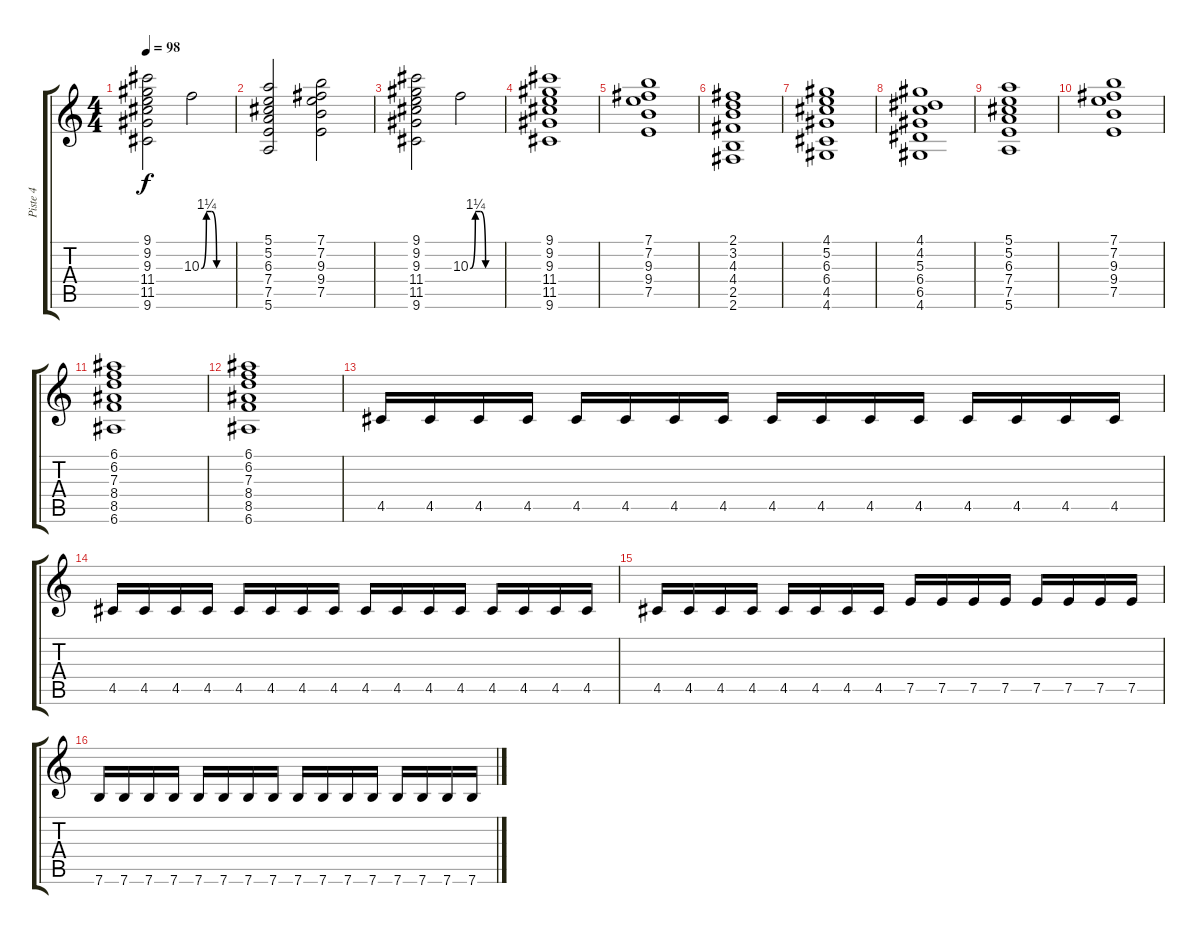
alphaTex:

\track ("Piste 4" "Piste 4") {instrument overdrivenguitar}
\staff {score tabs}
\tuning (E4 B3 G3 D3 A2 E2) {hide}
\ts (4 4)
\tempo 98
\clef g2
\ks c
(9.1 9.2 9.3 11.4 11.5 9.6).2{dy f} 10.3{be (custom 0 0 10 5 20 5 30 0 44 0 49 0 60 0)}.2 |
(5.1 5.2 6.3 7.4 7.5 5.6).2 (7.1 7.2 9.3 9.4 7.5).2 |
(9.1 9.2 9.3 11.4 11.5 9.6).2 10.3{be (custom 0 0 10 5 20 5 30 0 44 0 49 0 60 0)}.2 |
(9.1 9.2 9.3 11.4 11.5 9.6).1 |
(7.1 7.2 9.3 9.4 7.5).1 |
(2.1 3.2 4.3 4.4 2.5 2.6).1 |
(4.1 5.2 6.3 6.4 4.5 4.6).1 |
(4.1 4.2 5.3 6.4 6.5 4.6).1 |
(5.1 5.2 6.3 7.4 7.5 5.6).1 |
(7.1 7.2 9.3 9.4 7.5).1 |
(6.1 6.2 7.3 8.4 8.5 6.6).1 |
(6.1 6.2 7.3 8.4 8.5 6.6).1 |
4.5.16 4.5.16 4.5.16 4.5.16 4.5.16 4.5.16 4.5.16 4.5.16 4.5.16 4.5.16 4.5.16 4.5.16 4.5.16 4.5.16 4.5.16 4.5.16 |
4.5.16 4.5.16 4.5.16 4.5.16 4.5.16 4.5.16 4.5.16 4.5.16 4.5.16 4.5.16 4.5.16 4.5.16 4.5.16 4.5.16 4.5.16 4.5.16 |
4.5.16 4.5.16 4.5.16 4.5.16 4.5.16 4.5.16 4.5.16 4.5.16 7.5.16 7.5.16 7.5.16 7.5.16 7.5.16 7.5.16 7.5.16 7.5.16 |
7.6.16 7.6.16 7.6.16 7.6.16 7.6.16 7.6.16 7.6.16 7.6.16 7.6.16 7.6.16 7.6.16 7.6.16 7.6.16 7.6.16 7.6.16 7.6.16
